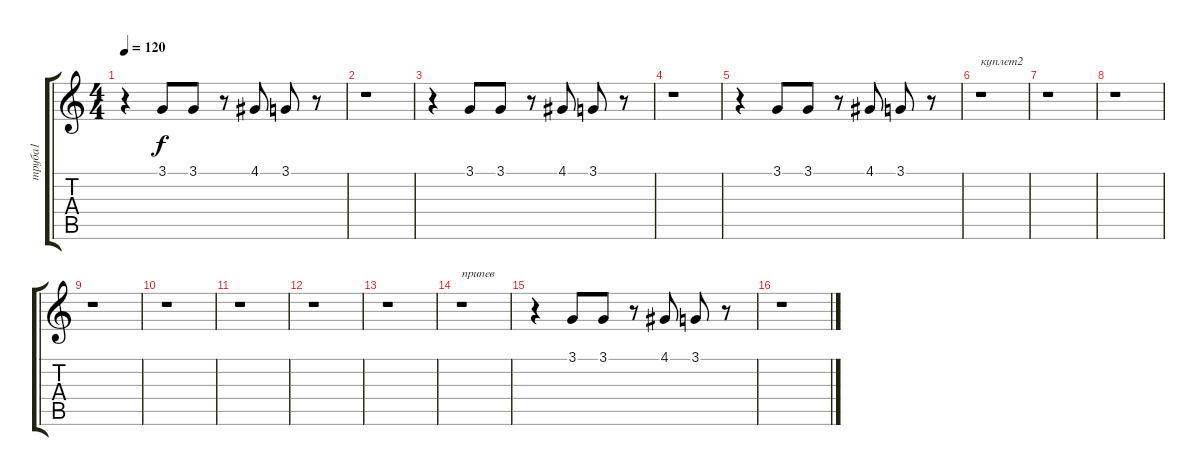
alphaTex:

\track ("труба1" "труба1") {instrument trumpet}
\staff {score tabs}
\tuning (E4 B3 G3 D3 A2 E2) {hide}
\ts (4 4)
\tempo 120
\clef g2
\ks c
r.4{dy f} 3.1.8 3.1.8 r.8 4.1.8 3.1.8 r.8 |
r.1 |
r.4 3.1.8 3.1.8 r.8 4.1.8 3.1.8 r.8 |
r.1 |
r.4 3.1.8 3.1.8 r.8 4.1.8 3.1.8 r.8 |
r.1{txt "куплет2"} |
r.1 |
r.1 |
r.1 |
r.1 |
r.1 |
r.1 |
r.1 |
r.1{txt "припев"} |
r.4 3.1.8 3.1.8 r.8 4.1.8 3.1.8 r.8 |
r.1
